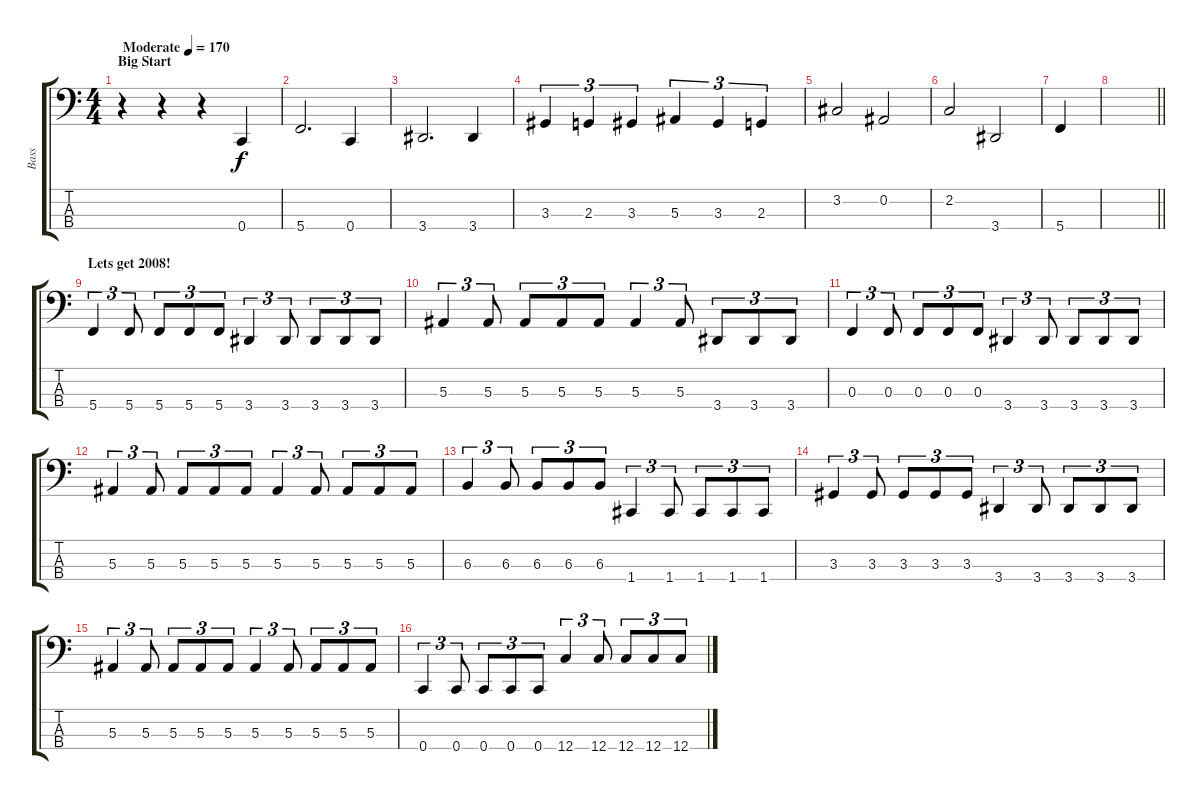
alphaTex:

\track ("Bass" "Bass") {instrument electricbasspick}
\staff {score tabs}
\tuning (Eb2 Bb1 F1 C1) {hide}
\ts (4 4)
\section ("" "Big Start")
\tempo (170 "Moderate")
\clef f4
\ks c
r.4{dy f instrument electricbasspick} r.4 r.4 0.4.4 |
5.4.2{d} 0.4.4 |
3.4.2{d} 3.4.4 |
3.3.4{tu (3 2)} 2.3.4{tu (3 2)} 3.3.4{tu (3 2)} 5.3.4{tu (3 2)} 3.3.4{tu (3 2)} 2.3.4{tu (3 2)} |
3.2.2 0.2.2 |
2.2.2 3.4.2 |
5.4.4 |
\barLineRight lightlight
|
\section ("" "Lets get 2008!")
5.4.4{tu (3 2)} 5.4.8{tu (3 2)} 5.4.8{tu (3 2)} 5.4.8{tu (3 2)} 5.4.8{tu (3 2)} 3.4.4{tu (3 2)} 3.4.8{tu (3 2)} 3.4.8{tu (3 2)} 3.4.8{tu (3 2)} 3.4.8{tu (3 2)} |
5.3.4{tu (3 2)} 5.3.8{tu (3 2)} 5.3.8{tu (3 2)} 5.3.8{tu (3 2)} 5.3.8{tu (3 2)} 5.3.4{tu (3 2)} 5.3.8{tu (3 2)} 3.4.8{tu (3 2)} 3.4.8{tu (3 2)} 3.4.8{tu (3 2)} |
0.3.4{tu (3 2)} 0.3.8{tu (3 2)} 0.3.8{tu (3 2)} 0.3.8{tu (3 2)} 0.3.8{tu (3 2)} 3.4.4{tu (3 2)} 3.4.8{tu (3 2)} 3.4.8{tu (3 2)} 3.4.8{tu (3 2)} 3.4.8{tu (3 2)} |
5.3.4{tu (3 2)} 5.3.8{tu (3 2)} 5.3.8{tu (3 2)} 5.3.8{tu (3 2)} 5.3.8{tu (3 2)} 5.3.4{tu (3 2)} 5.3.8{tu (3 2)} 5.3.8{tu (3 2)} 5.3.8{tu (3 2)} 5.3.8{tu (3 2)} |
6.3.4{tu (3 2)} 6.3.8{tu (3 2)} 6.3.8{tu (3 2)} 6.3.8{tu (3 2)} 6.3.8{tu (3 2)} 1.4.4{tu (3 2)} 1.4.8{tu (3 2)} 1.4.8{tu (3 2)} 1.4.8{tu (3 2)} 1.4.8{tu (3 2)} |
3.3.4{tu (3 2)} 3.3.8{tu (3 2)} 3.3.8{tu (3 2)} 3.3.8{tu (3 2)} 3.3.8{tu (3 2)} 3.4.4{tu (3 2)} 3.4.8{tu (3 2)} 3.4.8{tu (3 2)} 3.4.8{tu (3 2)} 3.4.8{tu (3 2)} |
5.3.4{tu (3 2)} 5.3.8{tu (3 2)} 5.3.8{tu (3 2)} 5.3.8{tu (3 2)} 5.3.8{tu (3 2)} 5.3.4{tu (3 2)} 5.3.8{tu (3 2)} 5.3.8{tu (3 2)} 5.3.8{tu (3 2)} 5.3.8{tu (3 2)} |
0.4.4{tu (3 2)} 0.4.8{tu (3 2)} 0.4.8{tu (3 2)} 0.4.8{tu (3 2)} 0.4.8{tu (3 2)} 12.4.4{tu (3 2)} 12.4.8{tu (3 2)} 12.4.8{tu (3 2)} 12.4.8{tu (3 2)} 12.4.8{tu (3 2)}
